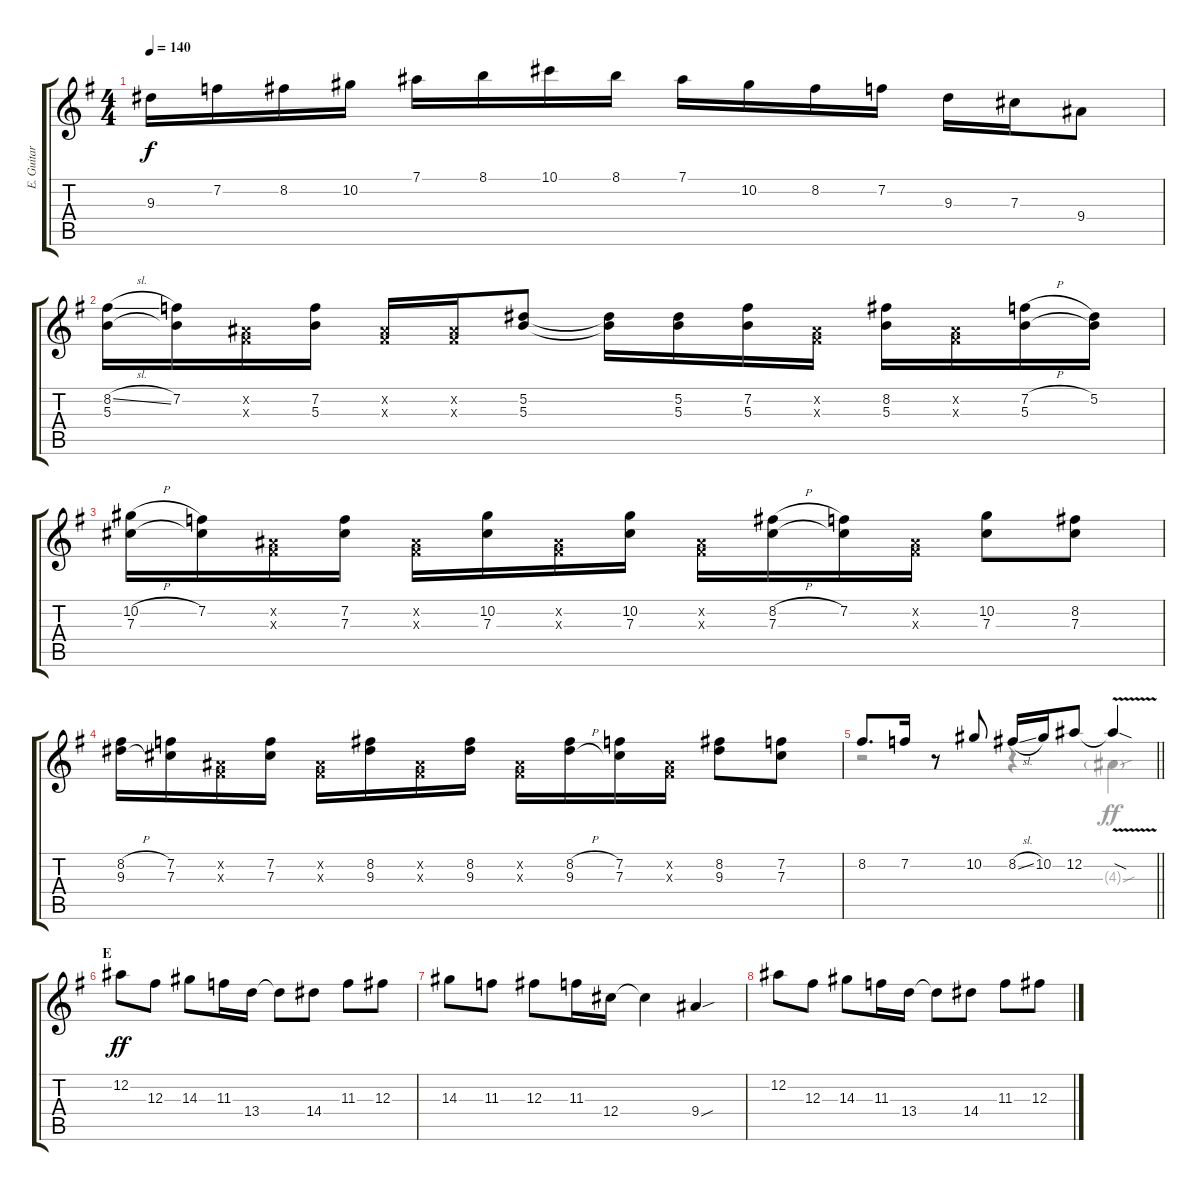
\track ("E. Guitar I" "E. Guitar ") {instrument overdrivenguitar}
\staff {score tabs}
\tuning (Eb4 Bb3 Gb3 Db3 Ab2 Eb2) {hide}
\voice
\ts (4 4)
\tempo 140
\clef g2
\ks g
9.3{t}.16{dy f} 7.2.16 8.2.16 10.2.16 7.1.16 8.1.16 10.1.16 8.1.16 7.1.16 10.2.16 8.2.16 7.2.16 9.3.16 7.3.16 9.4.8 |
(8.2{sl} 5.3).16 (7.2 5.3{t}).16 (0.2{x} 0.3{x}).16 (7.2 5.3).16 (0.2{x} 0.3{x}).16 (0.2{x} 0.3{x}).16 (5.2 5.3).8 (5.2{t} 5.3{t}).16 (5.2 5.3).16 (7.2 5.3).16 (0.2{x} 0.3{x}).16 (8.2 5.3).16 (0.2{x} 0.3{x}).16 (7.2{h} 5.3).16 (5.2 5.3{t}).16 |
(10.2{h} 7.3).16 (7.2 7.3{t}).16 (0.2{x} 0.3{x}).16 (7.2 7.3).16 (0.2{x} 0.3{x}).16 (10.2 7.3).16 (0.2{x} 0.3{x}).16 (10.2 7.3).16 (0.2{x} 0.3{x}).16 (8.2{h} 7.3).16 (7.2 7.3{t}).16 (0.2{x} 0.3{x}).16 (10.2 7.3).8 (8.2 7.3).8 |
(8.2{h} 9.3{h}).16 (7.2 7.3).16 (0.2{x} 0.3{x}).16 (7.2 7.3).16 (0.2{x} 0.3{x}).16 (8.2 9.3).16 (0.2{x} 0.3{x}).16 (8.2 9.3).16 (0.2{x} 0.3{x}).16 (8.2{h} 9.3{h}).16 (7.2 7.3).16 (0.2{x} 0.3{x}).16 (8.2 9.3).8 (7.2 7.3).8 |
\barLineRight lightlight
8.2.8{d} 7.2.16 r.8 10.2.8 8.2{sl}.16 10.2.16 12.2.8 12.2{v sod t}.4 |
\section ("" "E")
12.2.8{dy ff} 12.3.8 14.3.8 11.3.16 13.4.16 13.4{t}.8 14.4.8 11.3.8 12.3.8 |
14.3.8 11.3.8 12.3.8 11.3.16 12.4.16 12.4{t}.4 9.4{sou}.4 |
12.2.8 12.3.8 14.3.8 11.3.16 13.4.16 13.4{t}.8 14.4.8 11.3.8 12.3.8
\voice
\clef g2
\ottava regular
\simile none
\ks g
|
|
|
|
\barLineRight lightlight
r.2 r.4 4.3{sou g}.4 |
|
|
